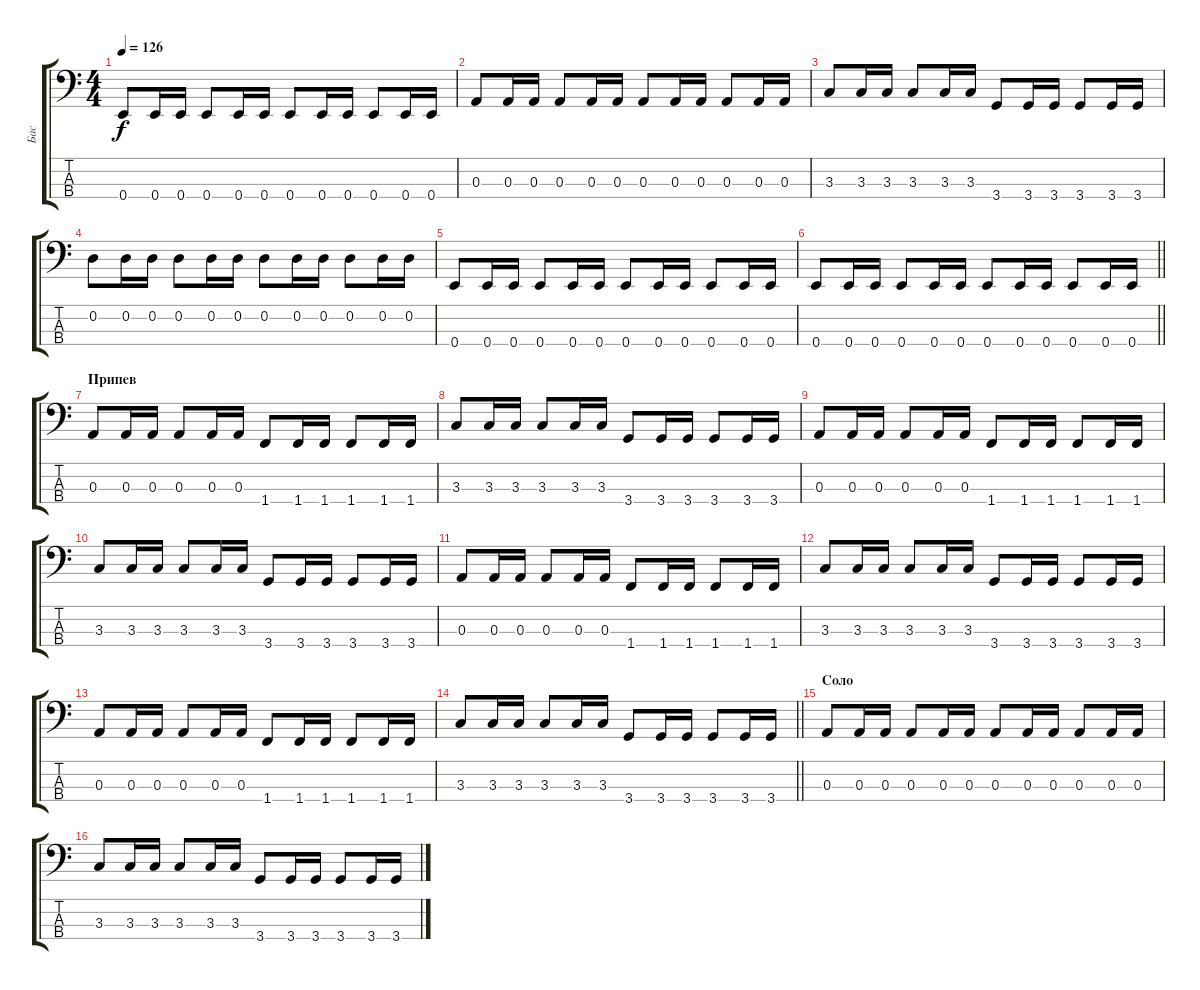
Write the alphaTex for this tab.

\track ("Бас" "Бас") {instrument electricbassfinger}
\staff {score tabs}
\tuning (G2 D2 A1 E1) {hide}
\ts (4 4)
\tempo 126
\clef f4
\ks c
0.4.8{dy f} 0.4.16 0.4.16 0.4.8 0.4.16 0.4.16 0.4.8 0.4.16 0.4.16 0.4.8 0.4.16 0.4.16 |
0.3.8 0.3.16 0.3.16 0.3.8 0.3.16 0.3.16 0.3.8 0.3.16 0.3.16 0.3.8 0.3.16 0.3.16 |
3.3.8 3.3.16 3.3.16 3.3.8 3.3.16 3.3.16 3.4.8 3.4.16 3.4.16 3.4.8 3.4.16 3.4.16 |
0.2.8 0.2.16 0.2.16 0.2.8 0.2.16 0.2.16 0.2.8 0.2.16 0.2.16 0.2.8 0.2.16 0.2.16 |
0.4.8 0.4.16 0.4.16 0.4.8 0.4.16 0.4.16 0.4.8 0.4.16 0.4.16 0.4.8 0.4.16 0.4.16 |
\barLineRight lightlight
0.4.8 0.4.16 0.4.16 0.4.8 0.4.16 0.4.16 0.4.8 0.4.16 0.4.16 0.4.8 0.4.16 0.4.16 |
\section ("" "Припев")
0.3.8 0.3.16 0.3.16 0.3.8 0.3.16 0.3.16 1.4.8 1.4.16 1.4.16 1.4.8 1.4.16 1.4.16 |
3.3.8 3.3.16 3.3.16 3.3.8 3.3.16 3.3.16 3.4.8 3.4.16 3.4.16 3.4.8 3.4.16 3.4.16 |
0.3.8 0.3.16 0.3.16 0.3.8 0.3.16 0.3.16 1.4.8 1.4.16 1.4.16 1.4.8 1.4.16 1.4.16 |
3.3.8 3.3.16 3.3.16 3.3.8 3.3.16 3.3.16 3.4.8 3.4.16 3.4.16 3.4.8 3.4.16 3.4.16 |
0.3.8 0.3.16 0.3.16 0.3.8 0.3.16 0.3.16 1.4.8 1.4.16 1.4.16 1.4.8 1.4.16 1.4.16 |
3.3.8 3.3.16 3.3.16 3.3.8 3.3.16 3.3.16 3.4.8 3.4.16 3.4.16 3.4.8 3.4.16 3.4.16 |
0.3.8 0.3.16 0.3.16 0.3.8 0.3.16 0.3.16 1.4.8 1.4.16 1.4.16 1.4.8 1.4.16 1.4.16 |
\barLineRight lightlight
3.3.8 3.3.16 3.3.16 3.3.8 3.3.16 3.3.16 3.4.8 3.4.16 3.4.16 3.4.8 3.4.16 3.4.16 |
\section ("" "Соло")
0.3.8 0.3.16 0.3.16 0.3.8 0.3.16 0.3.16 0.3.8 0.3.16 0.3.16 0.3.8 0.3.16 0.3.16 |
3.3.8 3.3.16 3.3.16 3.3.8 3.3.16 3.3.16 3.4.8 3.4.16 3.4.16 3.4.8 3.4.16 3.4.16
